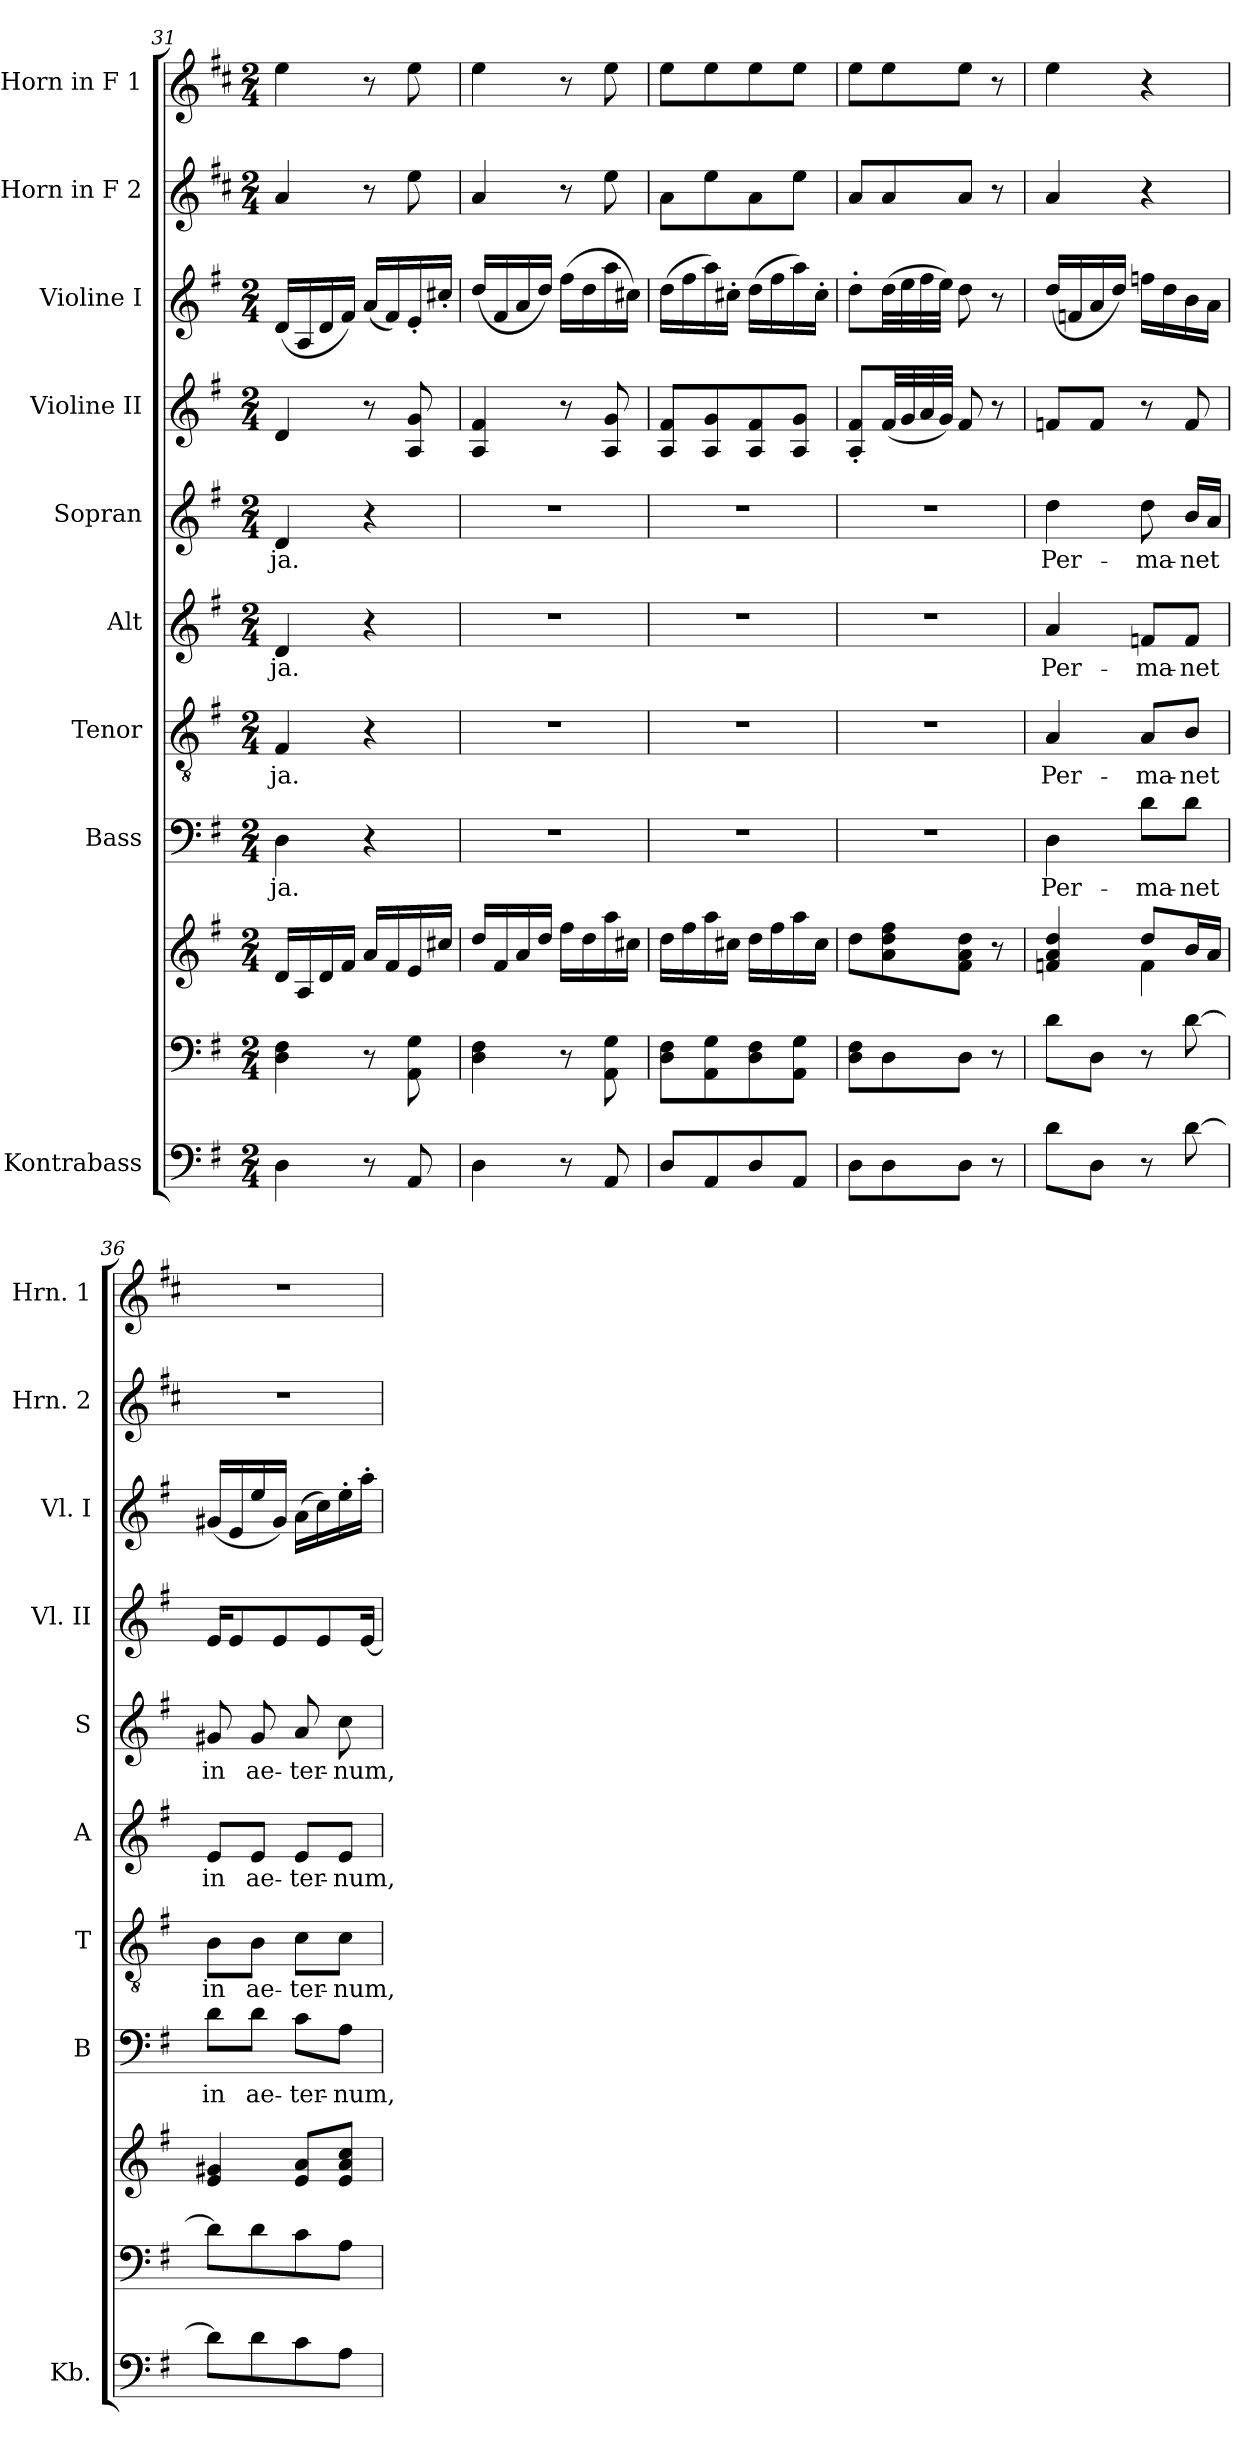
**kern	**kern	**kern	**kern	**text	**kern	**text	**kern	**text	**kern	**text	**kern	**kern	**kern	**kern
*part10	*part9	*part9	*part8	*part8	*part7	*part7	*part6	*part6	*part5	*part5	*part4	*part3	*part2	*part1
*staff11	*staff10	*staff9	*staff8	*staff8	*staff7	*staff7	*staff6	*staff6	*staff5	*staff5	*staff4	*staff3	*staff2	*staff1
*I"Kontrabass	*	*	*I"Bass	*	*I"Tenor	*	*I"Alt	*	*I"Sopran	*	*I"Violine II	*I"Violine I	*I"Horn in F 2	*I"Horn in F 1
*I'Kb.	*	*	*I'B	*	*I'T	*	*I'A	*	*I'S	*	*I'Vl. II	*I'Vl. I	*I'Hrn. 2	*I'Hrn. 1
*clefF4	*clefF4	*clefG2	*clefF4	*	*clefGv2	*	*clefG2	*	*clefG2	*	*clefG2	*clefG2	*clefG2	*clefG2
*ITrd7c12	*	*	*	*	*	*	*	*	*	*	*	*	*ITrd4c7	*ITrd4c7
*k[f#]	*k[f#]	*k[f#]	*k[f#]	*	*k[f#]	*	*k[f#]	*	*k[f#]	*	*k[f#]	*k[f#]	*k[f#]	*k[f#]
*G:	*G:	*G:	*G:	*	*G:	*	*G:	*	*G:	*	*G:	*G:	*G:	*G:
*M2/4	*M2/4	*M2/4	*M2/4	*	*M2/4	*	*M2/4	*	*M2/4	*	*M2/4	*M2/4	*M2/4	*M2/4
=31	=31	=31	=31	=31	=31	=31	=31	=31	=31	=31	=31	=31	=31	=31
!	!	!	!	!LO:LY:b	!	!LO:LY:b	!	!LO:LY:b	!	!LO:LY:b	!	!	!	!
4DD\	4D\ 4F#\	16d/LL	4D\	-ja.	4F#/	-ja.	4d/	-ja.	4d/	-ja.	4d/	(<16d/LL	4d/	4a\
.	.	16A/	.	.	.	.	.	.	.	.	.	16A/	.	.
.	.	16d/	.	.	.	.	.	.	.	.	.	16d/	.	.
.	.	16f#/JJ	.	.	.	.	.	.	.	.	.	16f#/JJ)	.	.
8r	8r	16a/LL	4r	.	4r	.	4r	.	4r	.	8r	(<16a/LL	8r	8r
.	.	16f#/	.	.	.	.	.	.	.	.	.	16f#/)	.	.
8AAA/	8AA\ 8G\	16e/	.	.	.	.	.	.	.	.	8A/ 8g/	16e'</	8a\	8a\
.	.	16cc#X/JJ	.	.	.	.	.	.	.	.	.	16cc#X'</JJ	.	.
!!LO:PB:g=z
=32	=32	=32	=32	=32	=32	=32	=32	=32	=32	=32	=32	=32	=32	=32
4DD\	4D\ 4F#\	16dd/LL	2r	.	2r	.	2r	.	2r	.	4A/ 4f#/	(<16dd/LL	4d/	4a\
.	.	16f#/	.	.	.	.	.	.	.	.	.	16f#/	.	.
.	.	16a/	.	.	.	.	.	.	.	.	.	16a/	.	.
.	.	16dd/JJ	.	.	.	.	.	.	.	.	.	16dd/JJ)	.	.
8r	8r	16ff#\LL	.	.	.	.	.	.	.	.	8r	(>16ff#\LL	8r	8r
.	.	16dd\	.	.	.	.	.	.	.	.	.	16dd\	.	.
8AAA/	8AA\ 8G\	16aa\	.	.	.	.	.	.	.	.	8A/ 8g/	16aa\	8a\	8a\
.	.	16cc#X\JJ	.	.	.	.	.	.	.	.	.	16cc#X\JJ)	.	.
=33	=33	=33	=33	=33	=33	=33	=33	=33	=33	=33	=33	=33	=33	=33
8DD/L	8D\ 8F#\L	16dd\LL	2r	.	2r	.	2r	.	2r	.	8A/ 8f#/L	(>16dd\LL	8d\L	8a\L
.	.	16ff#\	.	.	.	.	.	.	.	.	.	16ff#\	.	.
8AAA/	8AA\ 8G\	16aa\	.	.	.	.	.	.	.	.	8A/ 8g/	16aa\)	8a\	8a\
.	.	16cc#X\JJ	.	.	.	.	.	.	.	.	.	16cc#X'>\JJ	.	.
8DD/	8D\ 8F#\	16dd\LL	.	.	.	.	.	.	.	.	8A/ 8f#/	(>16dd\LL	8d\	8a\
.	.	16ff#\	.	.	.	.	.	.	.	.	.	16ff#\	.	.
8AAA/J	8AA\ 8G\J	16aa\	.	.	.	.	.	.	.	.	8A/ 8g/J	16aa\)	8a\J	8a\J
.	.	16cc#\JJ	.	.	.	.	.	.	.	.	.	16cc#'>\JJ	.	.
=34	=34	=34	=34	=34	=34	=34	=34	=34	=34	=34	=34	=34	=34	=34
8DD\L	8D\ 8F#\L	8dd\L	2r	.	2r	.	2r	.	2r	.	8A/'< 8f#/'<L	8dd'>\L	8d/L	8a\L
8DD\	8D\	8a\ 8dd\ 8ff#\	.	.	.	.	.	.	.	.	(<32f#/LL	(>32dd\LL	8d/	8a\
.	.	.	.	.	.	.	.	.	.	.	32g/	32ee\	.	.
.	.	.	.	.	.	.	.	.	.	.	32a/	32ff#\	.	.
.	.	.	.	.	.	.	.	.	.	.	32g/JJJ)	32ee\JJJ)	.	.
8DD\J	8D\J	8f#\ 8a\ 8dd\J	.	.	.	.	.	.	.	.	8f#/	8dd\	8d/J	8a\J
8r	8r	8r	.	.	.	.	.	.	.	.	8r	8r	8r	8r
=35	=35	=35	=35	=35	=35	=35	=35	=35	=35	=35	=35	=35	=35	=35
*	*	*^	*	*	*	*	*	*	*	*	*	*	*	*
!	!	!	!	!	!LO:LY:b	!	!LO:LY:b	!	!LO:LY:b	!	!LO:LY:b	!	!	!	!
8D\L	8d\L	4fn/ 4a/ 4dd/	4ryy	4D\	Per-	4A/	Per-	4a/	Per-	4dd\	Per-	8fn/L	(<16dd/LL	4d/	4a\
.	.	.	.	.	.	.	.	.	.	.	.	.	16fn/	.	.
8DD\J	8D\J	.	.	.	.	.	.	.	.	.	.	8f/J	16a/	.	.
.	.	.	.	.	.	.	.	.	.	.	.	.	16dd/JJ)	.	.
!	!	!	!	!	!LO:LY:b	!	!LO:LY:b	!	!LO:LY:b	!	!LO:LY:b	!	!	!	!
8r	8r	8dd/L	4f\	8d\L	-ma-	8A/L	-ma-	8fn/L	-ma-	8dd\	-ma-	8r	16ffn\LL	4r	4r
.	.	.	.	.	.	.	.	.	.	.	.	.	16dd\	.	.
!	!	!	!	!	!LO:LY:b	!	!LO:LY:b	!	!LO:LY:b	!	!LO:LY:b	!	!	!	!
[8D\	[8d\	16b/L	.	8d\J	-net	8B/J	-net	8f/J	-net	16b/LL	-net	8f/	16b\	.	.
.	.	16a/JJ	.	.	.	.	.	.	.	16a/JJ	.	.	16a\JJ	.	.
*	*	*v	*v	*	*	*	*	*	*	*	*	*	*	*	*
=36	=36	=36	=36	=36	=36	=36	=36	=36	=36	=36	=36	=36	=36	=36
!	!	!	!	!LO:LY:b	!	!LO:LY:b	!	!LO:LY:b	!	!LO:LY:b	!	!	!	!
8D\L]	8d\L]	4e/ 4g#X/	8d\L	in	8B\L	in	8e/L	in	8g#X/	in	16e/KL	(<16g#X/LL	2r	2r
.	.	.	.	.	.	.	.	.	.	.	8e/	16e/	.	.
!	!	!	!	!LO:LY:b	!	!LO:LY:b	!	!LO:LY:b	!	!LO:LY:b	!	!	!	!
8D\	8d\	.	8d\J	ae-	8B\J	ae-	8e/J	ae-	8g#/	ae-	.	16ee/	.	.
.	.	.	.	.	.	.	.	.	.	.	8e/	16g#/JJ)	.	.
!	!	!	!	!LO:LY:b	!	!LO:LY:b	!	!LO:LY:b	!	!LO:LY:b	!	!	!	!
8C\	8c\	8e/ 8a/L	8c\L	-ter-	8c\L	-ter-	8e/L	-ter-	8a/	-ter-	.	(>16a\LL	.	.
.	.	.	.	.	.	.	.	.	.	.	8e/	16cc\)	.	.
!	!	!	!	!LO:LY:b	!	!LO:LY:b	!	!LO:LY:b	!	!LO:LY:b	!	!	!	!
8AA\J	8A\J	8e/ 8a/ 8cc/J	8A\J	-num,	8c\J	-num,	8e/J	-num,	8cc\	-num,	.	16ee'>\	.	.
.	.	.	.	.	.	.	.	.	.	.	[16e/Jk	16aa'>\JJ	.	.
=	=	=	=	=	=	=	=	=	=	=	=	=	=	=
*-	*-	*-	*-	*-	*-	*-	*-	*-	*-	*-	*-	*-	*-	*-
